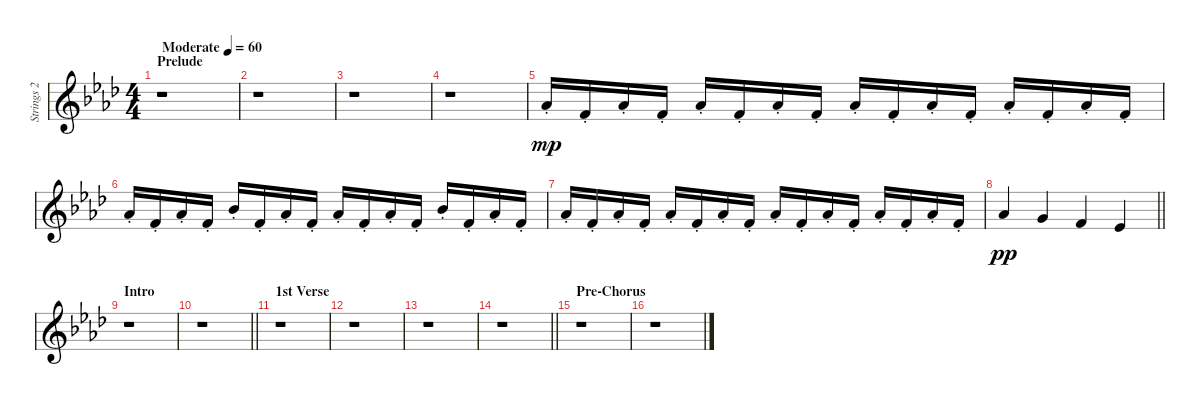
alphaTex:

\track ("Strings 2" "Strings 2") {instrument stringensemble1}
\staff {score}
\tuning (E4 B3 G3 D3 A2 E2) {hide}
\ts (4 4)
\section ("" "Prelude")
\tempo (60 "Moderate")
\clef g2
\ks fminor
r.1{dy mp instrument stringensemble1} |
r.1 |
r.1 |
r.1 |
4.1{st}.16 6.2{st}.16 4.1{st}.16 6.2{st}.16 4.1{st}.16 6.2{st}.16 4.1{st}.16 6.2{st}.16 4.1{st}.16 6.2{st}.16 4.1{st}.16 6.2{st}.16 4.1{st}.16 6.2{st}.16 4.1{st}.16 6.2{st}.16 |
4.1{st}.16 6.2{st}.16 4.1{st}.16 6.2{st}.16 6.1{st}.16 6.2{st}.16 4.1{st}.16 6.2{st}.16 4.1{st}.16 6.2{st}.16 4.1{st}.16 6.2{st}.16 6.1{st}.16 6.2{st}.16 4.1{st}.16 6.2{st}.16 |
4.1{st}.16 6.2{st}.16 4.1{st}.16 6.2{st}.16 4.1{st}.16 6.2{st}.16 4.1{st}.16 6.2{st}.16 4.1{st}.16 6.2{st}.16 4.1{st}.16 6.2{st}.16 4.1{st}.16 6.2{st}.16 4.1{st}.16 6.2{st}.16 |
\barLineRight lightlight
4.1.4{dy pp} 3.1.4 1.1.4 4.2.4 |
\section ("" "Intro")
r.1 |
\barLineRight lightlight
r.1 |
\section ("" "1st Verse")
r.1 |
r.1 |
r.1 |
\barLineRight lightlight
r.1 |
\section ("" "Pre-Chorus")
r.1 |
r.1
